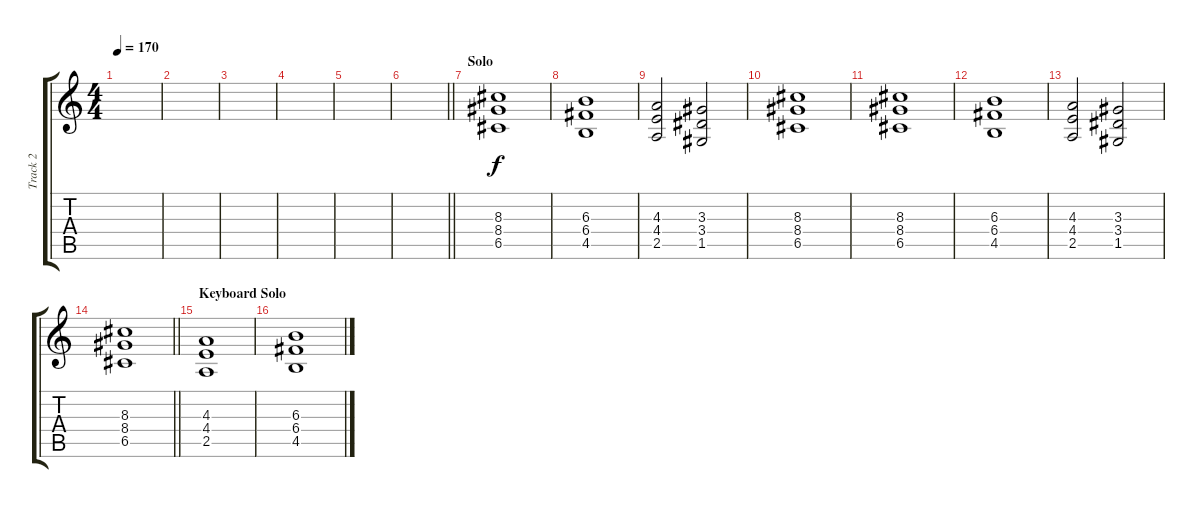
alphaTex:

\track ("Track 2" "Track 2") {instrument distortionguitar}
\staff {score tabs}
\tuning (D4 A3 F3 C3 G2 D2) {hide}
\ts (4 4)
\tempo 170
\clef g2
\ks c
|
|
|
|
|
\barLineRight lightlight
|
\section ("" "Solo")
(8.3 8.4 6.5).1 |
(6.3 6.4 4.5).1 |
(4.3 4.4 2.5).2 (3.3 3.4 1.5).2 |
(8.3 8.4 6.5).1 |
(8.3 8.4 6.5).1 |
(6.3 6.4 4.5).1 |
(4.3 4.4 2.5).2 (3.3 3.4 1.5).2 |
\barLineRight lightlight
(8.3 8.4 6.5).1 |
\section ("" "Keyboard Solo")
(4.3 4.4 2.5).1 |
(6.3 6.4 4.5).1
